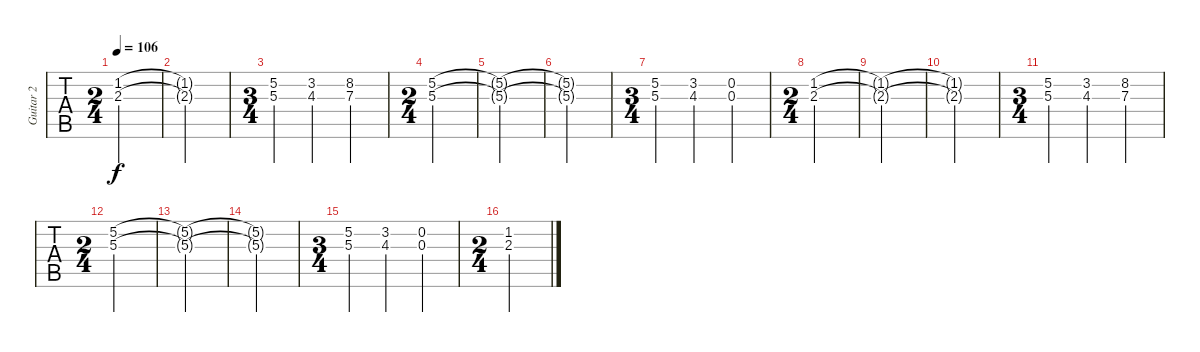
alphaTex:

\track ("Guitar 2" "Guitar 2") {instrument acousticguitarsteel}
\staff {tabs}
\tuning (E4 B3 G3 D3 A2 E2) {hide}
\ts (2 4)
\tempo 106
\clef g2
\ks c
(1.2{t} 2.3{t}).2{dy f} |
(1.2{t} 2.3{t}).2 |
\ts (3 4)
(5.2 5.3).4 (3.2 4.3).4 (8.2 7.3).4 |
\ts (2 4)
(5.2 5.3).2 |
(5.2{t} 5.3{t}).2 |
(5.2{t} 5.3{t}).2 |
\ts (3 4)
(5.2 5.3).4 (3.2 4.3).4 (0.2 0.3).4 |
\ts (2 4)
(1.2 2.3).2 |
(1.2{t} 2.3{t}).2 |
(1.2{t} 2.3{t}).2 |
\ts (3 4)
(5.2 5.3).4 (3.2 4.3).4 (8.2 7.3).4 |
\ts (2 4)
(5.2 5.3).2 |
(5.2{t} 5.3{t}).2 |
(5.2{t} 5.3{t}).2 |
\ts (3 4)
(5.2 5.3).4 (3.2 4.3).4 (0.2 0.3).4 |
\ts (2 4)
(1.2 2.3).2
